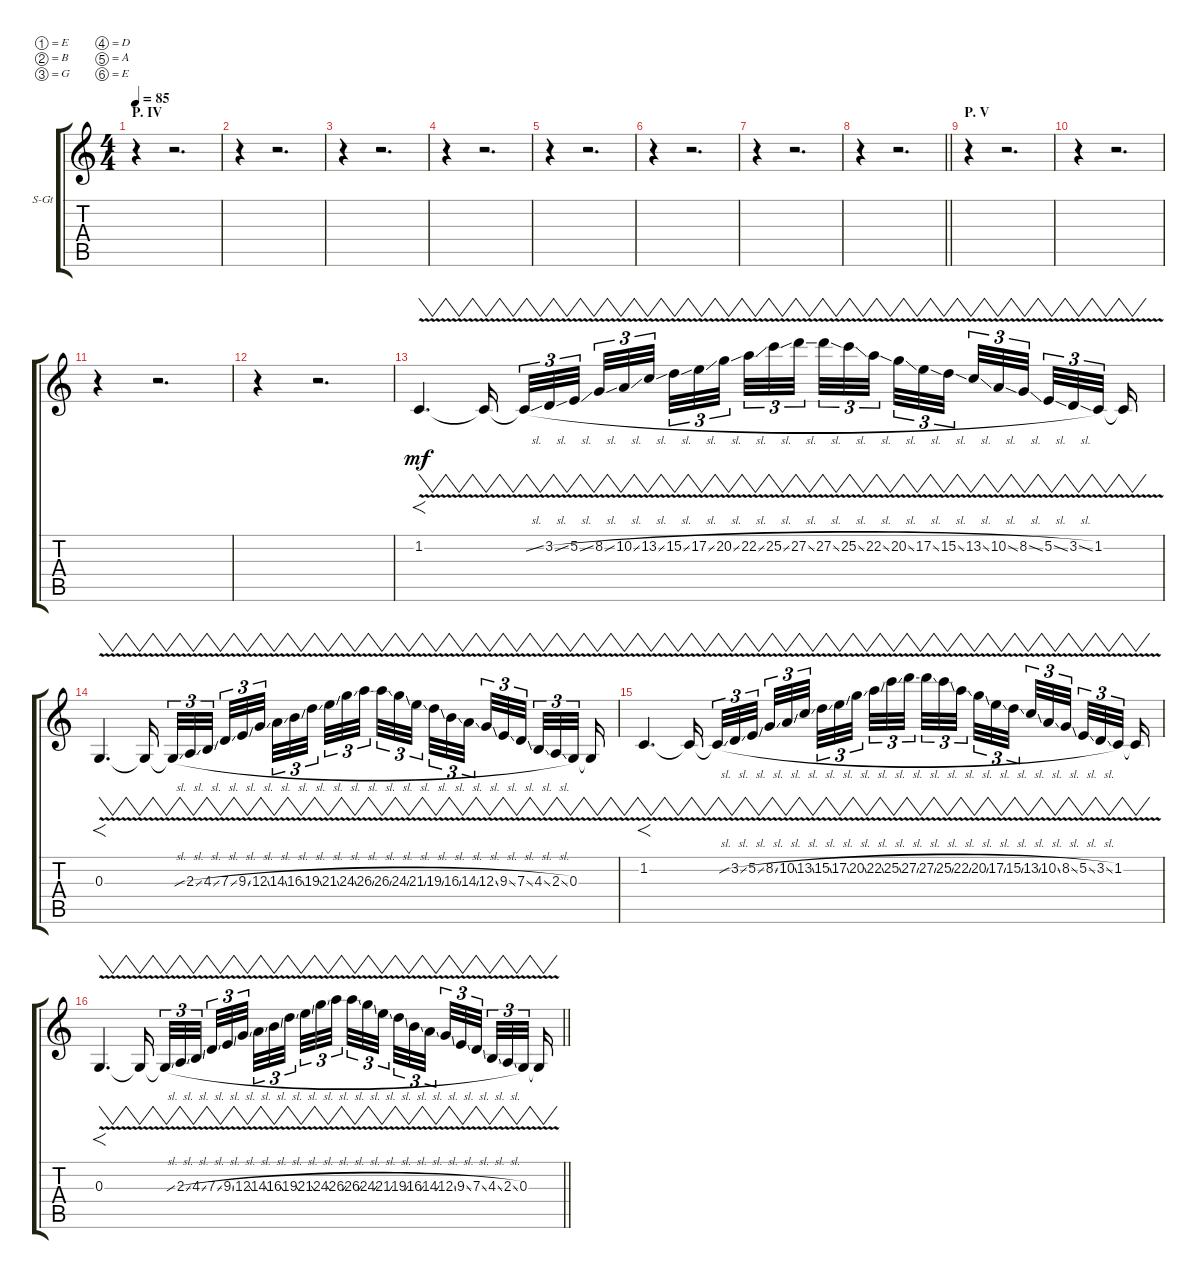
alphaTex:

\bracketExtendMode groupsimilarinstruments
\firstSystemTrackNameOrientation horizontal
\otherSystemsTrackNameOrientation horizontal
\track ("Keyboard [Effect]" "S-Gt") {instrument pad5bowed}
\staff {score tabs}
\tuning (E3 B2 G2 D2 A1 E1)
\displaytranspose 12
\ts (4 4)
\section ("" "P. IV")
\tempo 85
\clef g2
\ks c
r.4{dy mf} r.2{d} |
r.4 r.2{d} |
r.4 r.2{d} |
r.4 r.2{d} |
r.4 r.2{d} |
r.4 r.2{d} |
r.4 r.2{d} |
\barLineRight lightlight
r.4 r.2{d} |
\section ("" "P. V")
r.4 r.2{d} |
r.4 r.2{d} |
r.4 r.2{d} |
r.4 r.2{d} |
1.2{v}.4{f vw d} 1.2{v t}.16{vw} 1.2{v sl t}.32{vw tu (3 2)} 3.2{v sl}.32{vw tu (3 2)} 5.2{v sl}.32{vw tu (3 2)} 8.2{v sl}.32{vw tu (3 2)} 10.2{v sl}.32{vw tu (3 2)} 13.2{v sl}.32{vw tu (3 2)} 15.2{v sl}.32{vw tu (3 2)} 17.2{v sl}.32{vw tu (3 2)} 20.2{v sl}.32{vw tu (3 2)} 22.2{v sl}.32{vw tu (3 2)} 25.2{v sl}.32{vw tu (3 2)} 27.2{v sl}.32{vw tu (3 2)} 27.2{v sl}.32{vw tu (3 2)} 25.2{v sl}.32{vw tu (3 2)} 22.2{v sl}.32{vw tu (3 2)} 20.2{v sl}.32{vw tu (3 2)} 17.2{v sl}.32{vw tu (3 2)} 15.2{v sl}.32{vw tu (3 2)} 13.2{v sl}.32{vw tu (3 2)} 10.2{v sl}.32{vw tu (3 2)} 8.2{v sl}.32{vw tu (3 2)} 5.2{v sl}.32{vw tu (3 2)} 3.2{v sl}.32{vw tu (3 2)} 1.2{v}.32{vw tu (3 2)} 1.2{v t}.16{vw} |
0.3{v}.4{f vw d} 0.3{v t}.16{vw} 0.3{v sl t}.32{vw tu (3 2)} 2.3{v sl}.32{vw tu (3 2)} 4.3{v sl}.32{vw tu (3 2)} 7.3{v sl}.32{vw tu (3 2)} 9.3{v sl}.32{vw tu (3 2)} 12.3{v sl}.32{vw tu (3 2)} 14.3{v sl}.32{vw tu (3 2)} 16.3{v sl}.32{vw tu (3 2)} 19.3{v sl}.32{vw tu (3 2)} 21.3{v sl}.32{vw tu (3 2)} 24.3{v sl}.32{vw tu (3 2)} 26.3{v sl}.32{vw tu (3 2)} 26.3{v sl}.32{vw tu (3 2)} 24.3{v sl}.32{vw tu (3 2)} 21.3{v sl}.32{vw tu (3 2)} 19.3{v sl}.32{vw tu (3 2)} 16.3{v sl}.32{vw tu (3 2)} 14.3{v sl}.32{vw tu (3 2)} 12.3{v sl}.32{vw tu (3 2)} 9.3{v sl}.32{vw tu (3 2)} 7.3{v sl}.32{vw tu (3 2)} 4.3{v sl}.32{vw tu (3 2)} 2.3{v sl}.32{vw tu (3 2)} 0.3{v}.32{vw tu (3 2)} 0.3{v t}.16{vw} |
1.2{v}.4{f vw d} 1.2{v t}.16{vw} 1.2{v sl t}.32{vw tu (3 2)} 3.2{v sl}.32{vw tu (3 2)} 5.2{v sl}.32{vw tu (3 2)} 8.2{v sl}.32{vw tu (3 2)} 10.2{v sl}.32{vw tu (3 2)} 13.2{v sl}.32{vw tu (3 2)} 15.2{v sl}.32{vw tu (3 2)} 17.2{v sl}.32{vw tu (3 2)} 20.2{v sl}.32{vw tu (3 2)} 22.2{v sl}.32{vw tu (3 2)} 25.2{v sl}.32{vw tu (3 2)} 27.2{v sl}.32{vw tu (3 2)} 27.2{v sl}.32{vw tu (3 2)} 25.2{v sl}.32{vw tu (3 2)} 22.2{v sl}.32{vw tu (3 2)} 20.2{v sl}.32{vw tu (3 2)} 17.2{v sl}.32{vw tu (3 2)} 15.2{v sl}.32{vw tu (3 2)} 13.2{v sl}.32{vw tu (3 2)} 10.2{v sl}.32{vw tu (3 2)} 8.2{v sl}.32{vw tu (3 2)} 5.2{v sl}.32{vw tu (3 2)} 3.2{v sl}.32{vw tu (3 2)} 1.2{v}.32{vw tu (3 2)} 1.2{v t}.16{vw} |
\barLineRight lightlight
0.3{v}.4{f vw d} 0.3{v t}.16{vw} 0.3{v sl t}.32{vw tu (3 2)} 2.3{v sl}.32{vw tu (3 2)} 4.3{v sl}.32{vw tu (3 2)} 7.3{v sl}.32{vw tu (3 2)} 9.3{v sl}.32{vw tu (3 2)} 12.3{v sl}.32{vw tu (3 2)} 14.3{v sl}.32{vw tu (3 2)} 16.3{v sl}.32{vw tu (3 2)} 19.3{v sl}.32{vw tu (3 2)} 21.3{v sl}.32{vw tu (3 2)} 24.3{v sl}.32{vw tu (3 2)} 26.3{v sl}.32{vw tu (3 2)} 26.3{v sl}.32{vw tu (3 2)} 24.3{v sl}.32{vw tu (3 2)} 21.3{v sl}.32{vw tu (3 2)} 19.3{v sl}.32{vw tu (3 2)} 16.3{v sl}.32{vw tu (3 2)} 14.3{v sl}.32{vw tu (3 2)} 12.3{v sl}.32{vw tu (3 2)} 9.3{v sl}.32{vw tu (3 2)} 7.3{v sl}.32{vw tu (3 2)} 4.3{v sl}.32{vw tu (3 2)} 2.3{v sl}.32{vw tu (3 2)} 0.3{v}.32{vw tu (3 2)} 0.3{v t}.16{vw}
